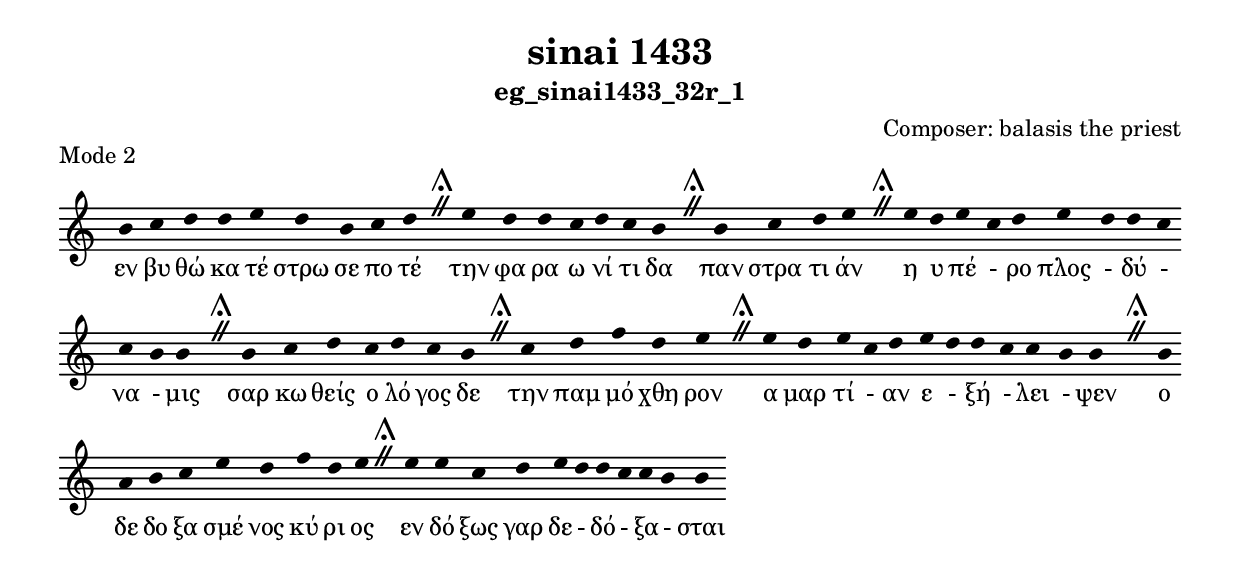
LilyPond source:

\include "gregorian.ly"

	\header {
 	  title = "sinai 1433"
	  subtitle = "eg_sinai1433_32r_1"
	  composer = "Composer: balasis the priest"
	  piece = "Mode 2"
	}

	chant = {
	  b'4 c''4 d''4 d''4 e''4 d''4 b'4 c''4 d''4 \divisioMaior
 e''4 d''4 d''4 c''4 d''4 c''4 b'4 \divisioMaior
 b'4 c''4 d''4 e''4 \divisioMaior
 e''4 d''4 e''4 c''4 d''4 e''4 d''4 d''4 c''4 c''4 b'4 b'4 \divisioMaior
 b'4 c''4 d''4 c''4 d''4 c''4 b'4 \divisioMaior
 c''4 d''4 f''4 d''4 e''4 \divisioMaior
 e''4 d''4 e''4 c''4 d''4 e''4 d''4 d''4 c''4 c''4 b'4 b'4 \divisioMaior
 b'4 a'4 b'4 c''4 e''4 d''4 f''4 d''4 e''4 \divisioMaior
 e''4 e''4 c''4 d''4 e''4 d''4 d''4 c''4 c''4 b'4 b'4\finalis
	}

	verba = \lyricmode {εν βυ θώ κα τέ στρω σε πο τέ 
την φα ρα ω νί τι δα 
παν στρα τι άν 
η υ πέ - ρο πλος - δύ - να - μις 
σαρ κω θείς ο λό γος δε 
την παμ μό χθη ρον 
α μαρ τί - αν ε - ξή - λει - ψεν 
ο δε δο ξα σμέ νος κύ ρι ος 
εν δό ξως γαρ δε - δό - ξα - σται 
	}


	\score {
	  \new Staff <<
	  \new Voice = "melody" \chant
	  \new Lyrics = "one" \lyricsto melody \verba
	  >>
	  \layout {
	    \context {
	      \Staff
	      \remove "Time_signature_engraver"
	      \remove "Bar_engraver"
	    }
	    \context {
	      \Voice
	      \remove "Stem_engraver"
	    }
	  }
	}